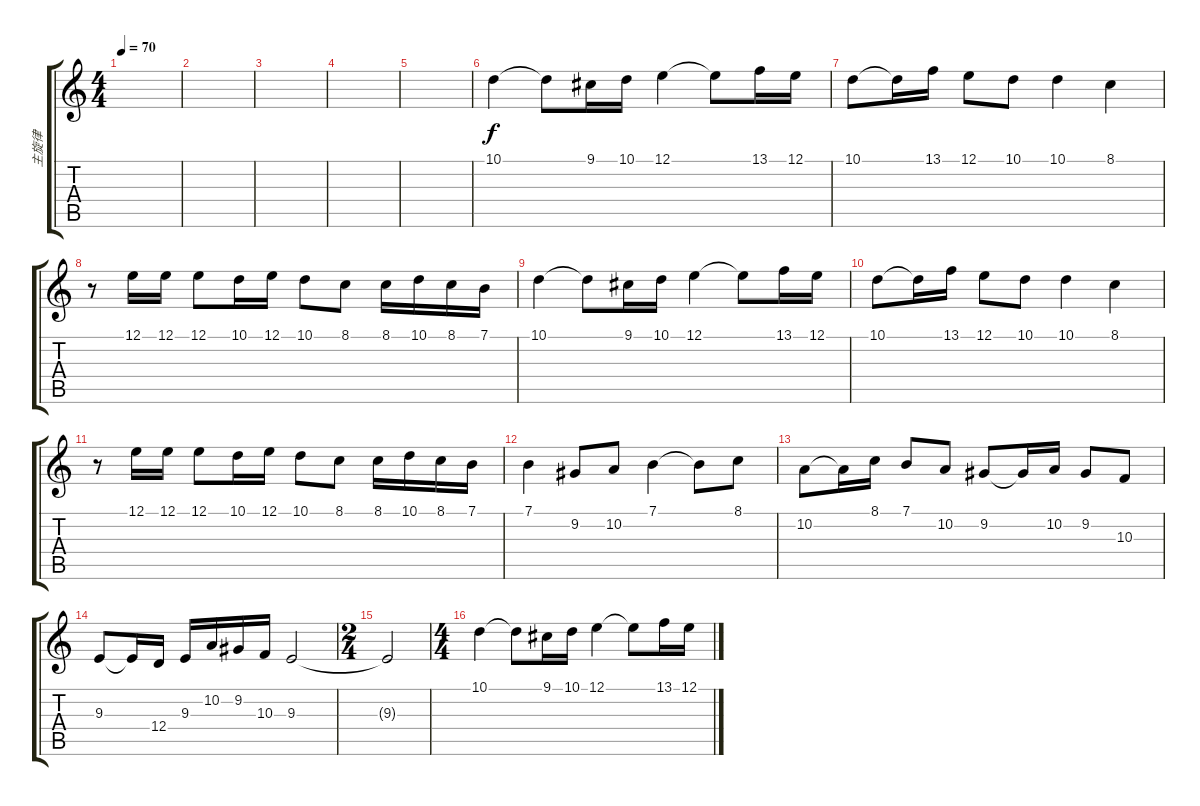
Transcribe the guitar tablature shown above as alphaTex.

\track ("主旋律" "主旋律") {instrument choiraahs}
\staff {score tabs}
\tuning (E4 B3 G3 D3 A2 E2) {hide}
\ts (4 4)
\tempo 70
\clef g2
\ks c
|
|
|
|
|
10.1.4 10.1{t}.8 9.1.16 10.1.16 12.1.4 12.1{t}.8 13.1.16 12.1.16 |
10.1.8 10.1{t}.16 13.1.16 12.1.8 10.1.8 10.1.4 8.1.4 |
r.8 12.1.16 12.1.16 12.1.8 10.1.16 12.1.16 10.1.8 8.1.8 8.1.16 10.1.16 8.1.16 7.1.16 |
10.1.4 10.1{t}.8 9.1.16 10.1.16 12.1.4 12.1{t}.8 13.1.16 12.1.16 |
10.1.8 10.1{t}.16 13.1.16 12.1.8 10.1.8 10.1.4 8.1.4 |
r.8 12.1.16 12.1.16 12.1.8 10.1.16 12.1.16 10.1.8 8.1.8 8.1.16 10.1.16 8.1.16 7.1.16 |
7.1.4 9.2.8 10.2.8 7.1.4 7.1{t}.8 8.1.8 |
10.2.8 10.2{t}.16 8.1.16 7.1.8 10.2.8 9.2.8 9.2{t}.16 10.2.16 9.2.8 10.3.8 |
9.3.8 9.3{t}.16 12.4.16 9.3.16 10.2.16 9.2.16 10.3.16 9.3.2 |
\ts (2 4)
9.3{t}.2 |
\ts (4 4)
10.1.4 10.1{t}.8 9.1.16 10.1.16 12.1.4 12.1{t}.8 13.1.16 12.1.16
